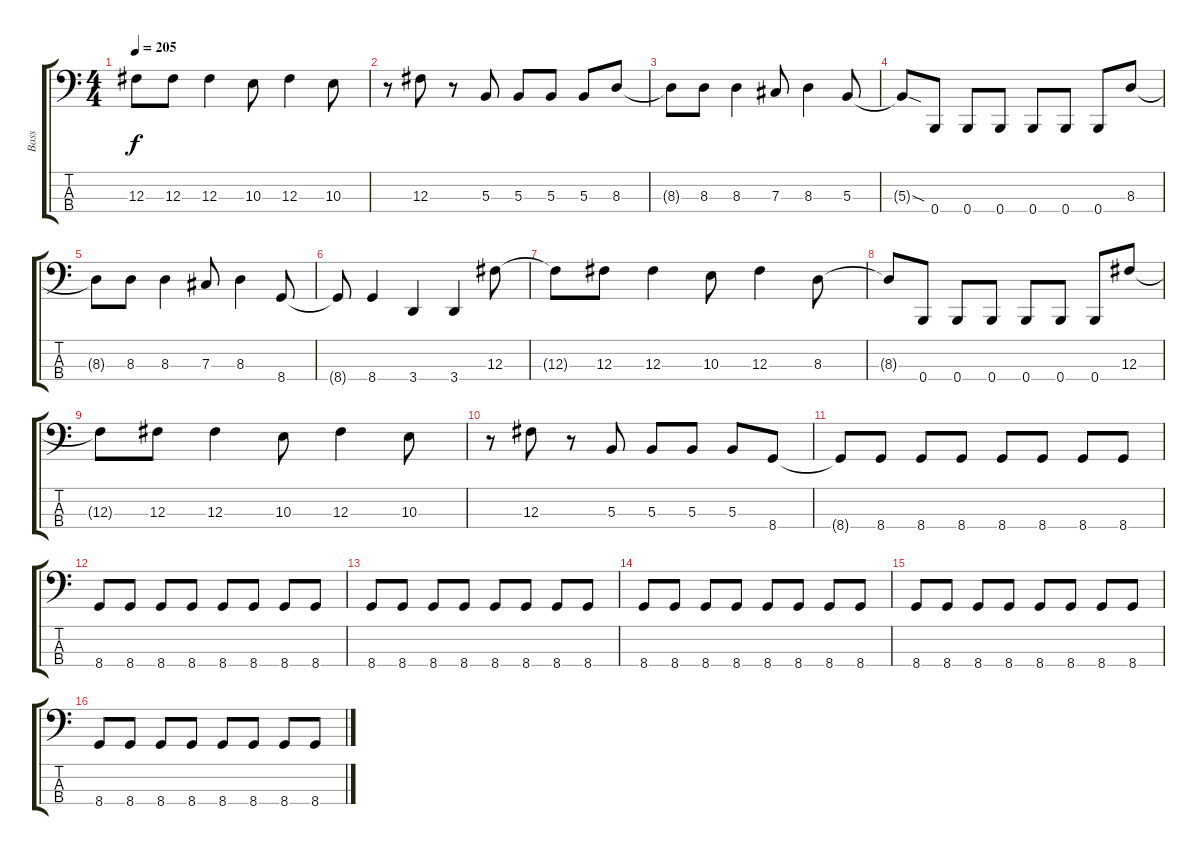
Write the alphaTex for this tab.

\track ("Bass" "Bass") {instrument electricbasspick}
\staff {score tabs}
\tuning (E2 B1 Gb1 B0) {hide}
\ts (4 4)
\tempo 205
\clef f4
\ks c
12.3{t}.8{dy f} 12.3.8 12.3.4 10.3.8 12.3.4 10.3.8 |
r.8 12.3.8 r.8 5.3.8 5.3.8 5.3.8 5.3.8 8.3.8 |
8.3{t}.8 8.3.8 8.3.4 7.3.8 8.3.4 5.3.8 |
5.3{sod t}.8 0.4.8 0.4.8 0.4.8 0.4.8 0.4.8 0.4.8 8.3.8 |
8.3{t}.8 8.3.8 8.3.4 7.3.8 8.3.4 8.4.8 |
8.4{t}.8 8.4.4 3.4.4 3.4.4 12.3.8 |
12.3{t}.8 12.3.8 12.3.4 10.3.8 12.3.4 8.3.8 |
8.3{t}.8 0.4.8 0.4.8 0.4.8 0.4.8 0.4.8 0.4.8 12.3.8 |
12.3{t}.8 12.3.8 12.3.4 10.3.8 12.3.4 10.3.8 |
r.8 12.3.8 r.8 5.3.8 5.3.8 5.3.8 5.3.8 8.4.8 |
8.4{t}.8 8.4.8 8.4.8 8.4.8 8.4.8 8.4.8 8.4.8 8.4.8 |
8.4.8 8.4.8 8.4.8 8.4.8 8.4.8 8.4.8 8.4.8 8.4.8 |
8.4.8 8.4.8 8.4.8 8.4.8 8.4.8 8.4.8 8.4.8 8.4.8 |
8.4.8 8.4.8 8.4.8 8.4.8 8.4.8 8.4.8 8.4.8 8.4.8 |
8.4.8 8.4.8 8.4.8 8.4.8 8.4.8 8.4.8 8.4.8 8.4.8 |
8.4.8 8.4.8 8.4.8 8.4.8 8.4.8 8.4.8 8.4.8 8.4.8
